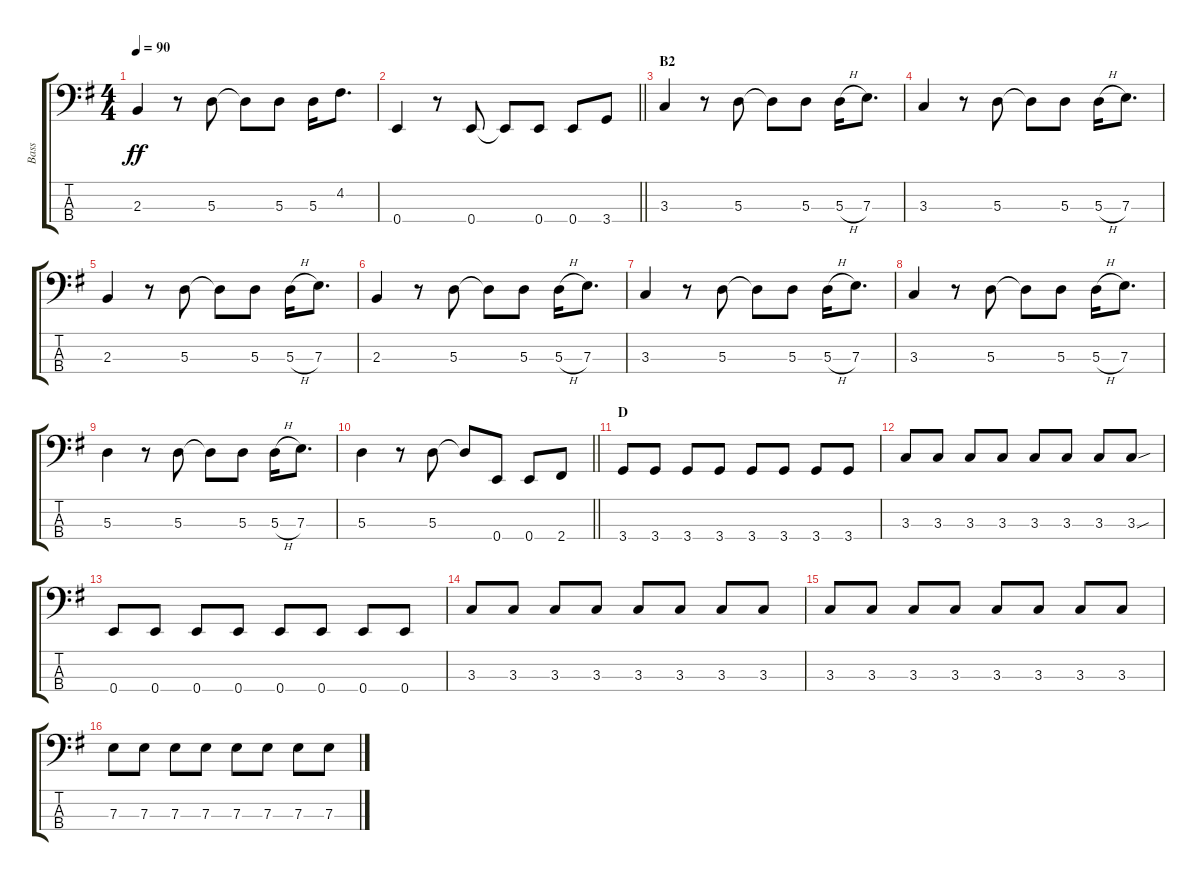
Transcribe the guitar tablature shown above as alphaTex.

\track ("Bass" "Bass") {instrument electricbasspick}
\staff {score tabs}
\tuning (G2 D2 A1 E1) {hide}
\ts (4 4)
\tempo 90
\clef f4
\ks g
2.3.4{dy ff} r.8 5.3.8 5.3{t}.8 5.3.8 5.3.16 4.2.8{d} |
\barLineRight lightlight
0.4.4 r.8 0.4.8 0.4{t}.8 0.4.8 0.4.8 3.4.8 |
\section ("" "B2")
3.3.4 r.8 5.3.8 5.3{t}.8 5.3.8 5.3{h}.16 7.3.8{d} |
3.3.4 r.8 5.3.8 5.3{t}.8 5.3.8 5.3{h}.16 7.3.8{d} |
2.3.4 r.8 5.3.8 5.3{t}.8 5.3.8 5.3{h}.16 7.3.8{d} |
2.3.4 r.8 5.3.8 5.3{t}.8 5.3.8 5.3{h}.16 7.3.8{d} |
3.3.4 r.8 5.3.8 5.3{t}.8 5.3.8 5.3{h}.16 7.3.8{d} |
3.3.4 r.8 5.3.8 5.3{t}.8 5.3.8 5.3{h}.16 7.3.8{d} |
5.3.4 r.8 5.3.8 5.3{t}.8 5.3.8 5.3{h}.16 7.3.8{d} |
\barLineRight lightlight
5.3.4 r.8 5.3.8 5.3{t}.8 0.4.8 0.4.8 2.4.8 |
\section ("" "D")
3.4.8 3.4.8 3.4.8 3.4.8 3.4.8 3.4.8 3.4.8 3.4.8 |
3.3.8 3.3.8 3.3.8 3.3.8 3.3.8 3.3.8 3.3.8 3.3{sou}.8 |
0.4.8 0.4.8 0.4.8 0.4.8 0.4.8 0.4.8 0.4.8 0.4.8 |
3.3.8 3.3.8 3.3.8 3.3.8 3.3.8 3.3.8 3.3.8 3.3.8 |
3.3.8 3.3.8 3.3.8 3.3.8 3.3.8 3.3.8 3.3.8 3.3.8 |
7.3.8 7.3.8 7.3.8 7.3.8 7.3.8 7.3.8 7.3.8 7.3.8
